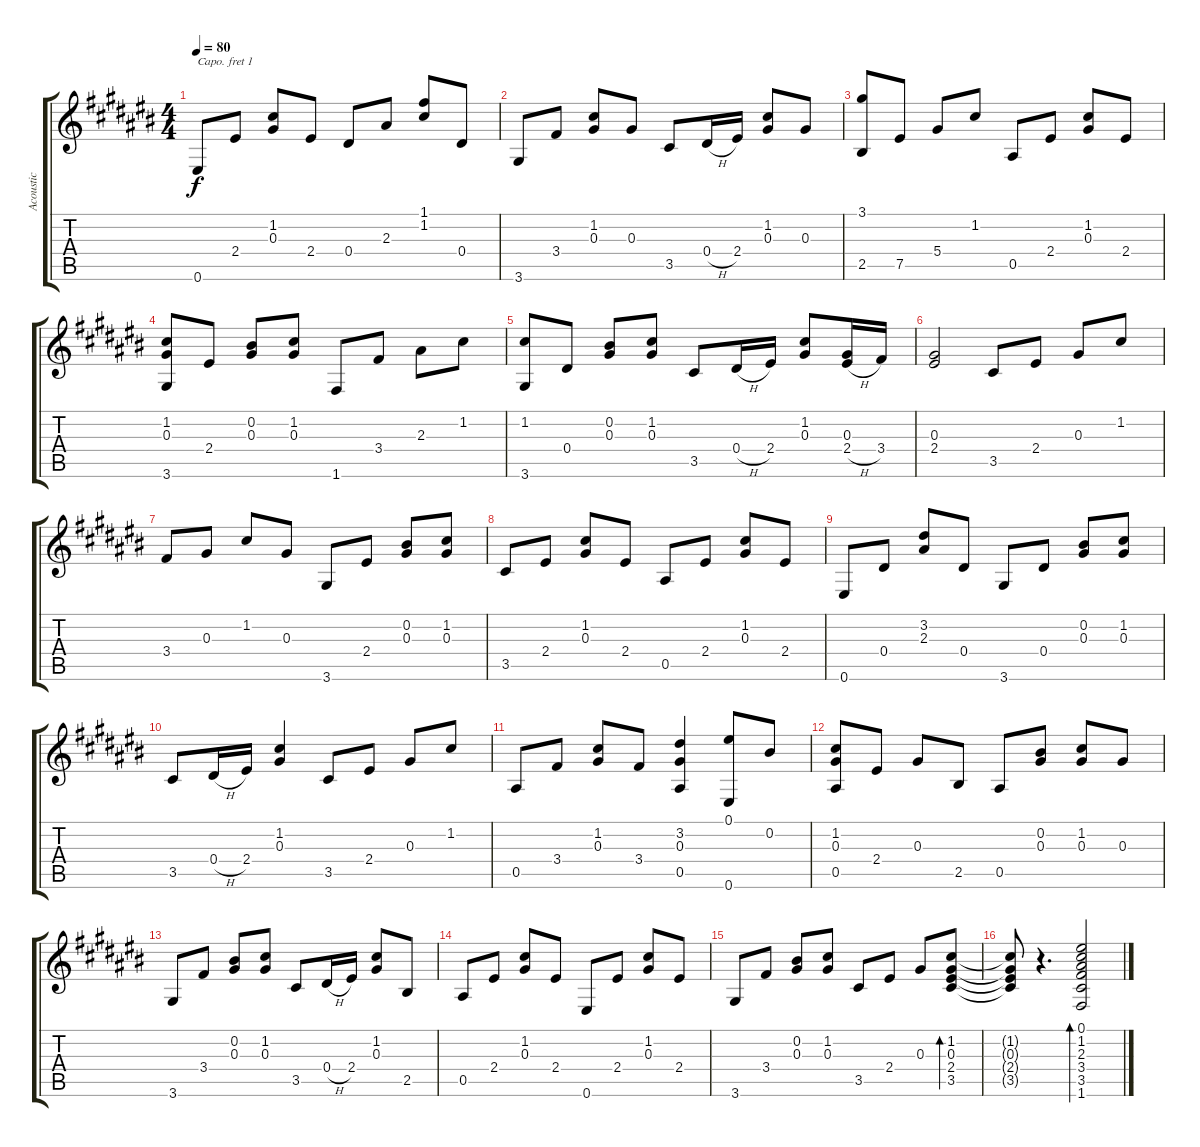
\track ("Acoustic" "Acoustic") {instrument acousticguitarsteel}
\staff {score tabs}
\capo 1
\tuning (E4 B3 G3 D3 A2 E2) {hide}
\ts (4 4)
\tempo 80
\clef g2
\ks c#
0.6.8{dy f} 2.4.8 (1.2 0.3).8 2.4.8 0.4.8 2.3.8 (1.1 1.2).8 0.4.8 |
3.6.8 3.4.8 (1.2 0.3).8 0.3.8 3.5.8 0.4{h}.16 2.4.16 (1.2 0.3).8 0.3.8 |
(3.1 2.5).8 7.5.8 5.4.8 1.2.8 0.5.8 2.4.8 (1.2 0.3).8 2.4.8 |
(1.2 0.3 3.6).8 2.4.8 (0.2 0.3).8 (1.2 0.3).8 1.6.8 3.4.8 2.3.8 1.2.8 |
(1.2 3.6).8 0.4.8 (0.2 0.3).8 (1.2 0.3).8 3.5.8 0.4{h}.16 2.4.16 (1.2 0.3).8 (0.3 2.4{h}).16 3.4.16 |
(0.3 2.4).2 3.5.8 2.4.8 0.3.8 1.2.8 |
3.4.8 0.3.8 1.2.8 0.3.8 3.6.8 2.4.8 (0.2 0.3).8 (1.2 0.3).8 |
3.5.8 2.4.8 (1.2 0.3).8 2.4.8 0.5.8 2.4.8 (1.2 0.3).8 2.4.8 |
0.6.8 0.4.8 (3.2 2.3).8 0.4.8 3.6.8 0.4.8 (0.2 0.3).8 (1.2 0.3).8 |
3.5.8 0.4{h}.16 2.4.16 (1.2 0.3).4 3.5.8 2.4.8 0.3.8 1.2.8 |
0.5.8 3.4.8 (1.2 0.3).8 3.4.8 (3.2 0.3 0.5).4 (0.1 0.6).8 0.2.8 |
(1.2 0.3 0.5).8 2.4.8 0.3.8 2.5.8 0.5.8 (0.2 0.3).8 (1.2 0.3).8 0.3.8 |
3.6.8 3.4.8 (0.2 0.3).8 (1.2 0.3).8 3.5.8 0.4{h}.16 2.4.16 (1.2 0.3).8 2.5.8 |
0.5.8 2.4.8 (1.2 0.3).8 2.4.8 0.6.8 2.4.8 (1.2 0.3).8 2.4.8 |
3.6.8 3.4.8 (0.2 0.3).8 (1.2 0.3).8 3.5.8 2.4.8 0.3.8 (1.2 0.3 2.4 3.5).8{bd 240} |
(1.2{t} 0.3{t} 2.4{t} 3.5{t}).8 r.4{d} (0.1 1.2 2.3 3.4 3.5 1.6).2{bd 240}
